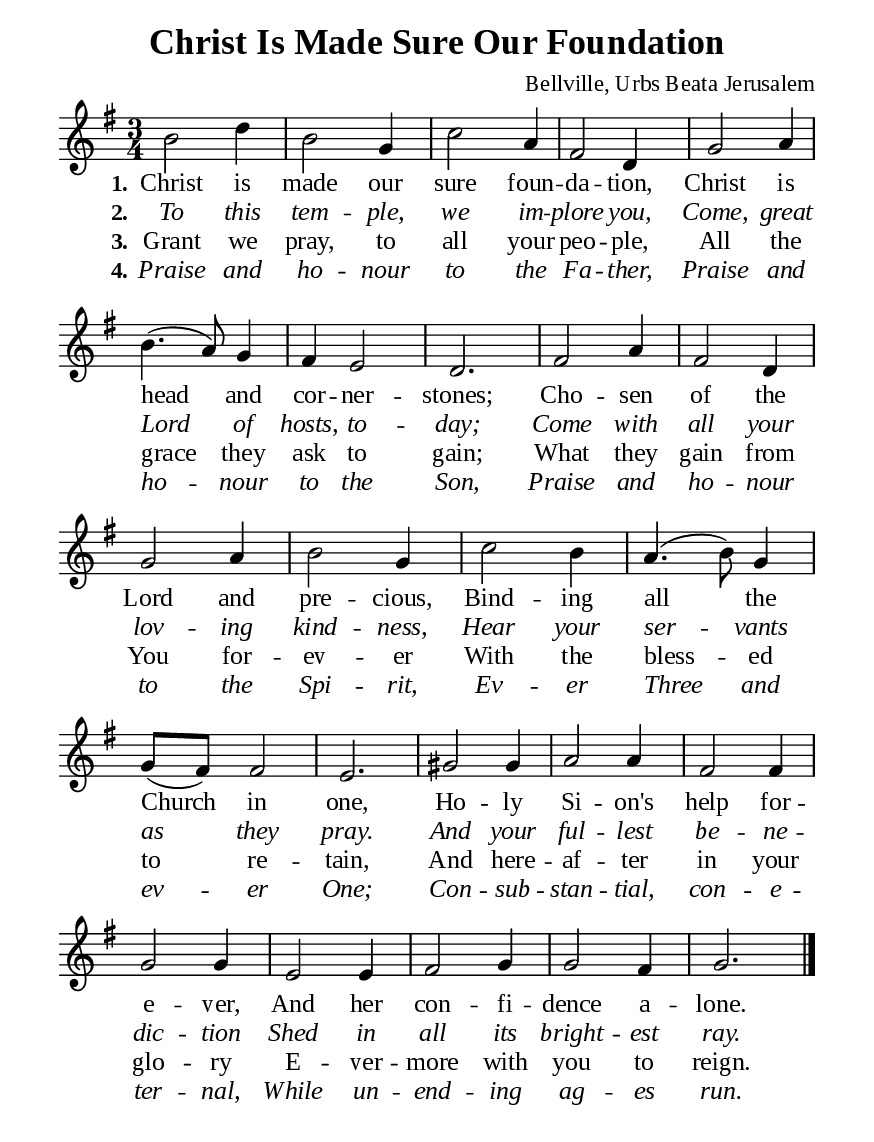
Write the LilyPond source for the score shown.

%%%%%%%%%%%%%%%%%%%%%%%%%%%%%
% CONTENTS OF THIS DOCUMENT
% 1. Common settings
% 2. Verse music
% 3. Verse lyrics
% 4. Layout
%%%%%%%%%%%%%%%%%%%%%%%%%%%%%

%%%%%%%%%%%%%%%%%%%%%%%%%%%%%
% 1. Common settings
%%%%%%%%%%%%%%%%%%%%%%%%%%%%%
\version "2.18.2"

\header {
  title = "Christ Is Made Sure Our Foundation"
  composer = "Bellville, Urbs Beata Jerusalem"
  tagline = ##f
}

global= {
  \key g \major
  \time 3/4
  \override Score.BarNumber.break-visibility = ##(#f #f #f)
  \override Lyrics.LyricSpace.minimum-distance = #3.0
}

\paper {
  #(set-paper-size "a5")
  top-margin = 3.2\mm
  bottom-marign = 10\mm
  left-margin = 10\mm
  right-margin = 10\mm
  indent = #0
  #(define fonts
	 (make-pango-font-tree "Liberation Serif"
	 		       "Liberation Serif"
			       "Liberation Serif"
			       (/ 20 20)))
  system-system-spacing = #'((basic-distance . 3) (padding . 3))
}

printItalic = \with {
  \override LyricText.font-shape = #'italic
}

%%%%%%%%%%%%%%%%%%%%%%%%%%%%%
% 2. Verse music
%%%%%%%%%%%%%%%%%%%%%%%%%%%%%
musicVerseSoprano = \relative c'' {
  %{	01	%} b2 d4 |
  %{	02	%} b2 g4 |
  %{	03	%} c2 a4 |
  %{	04	%} fis2 d4 |
  %{	05	%} g2 a4 |
  %{	06	%} b4. (a8) g4 |
  %{	07	%} fis e2 |
  %{	08	%} d2. |
  %{	09	%} fis2 a4 |
  %{	10	%} fis2 d4 |
  %{	11	%} g2 a4 |
  %{	12	%} b2 g4 |
  %{	13	%} c2 b4 |
  %{	14	%} a4. (b8) g4 |
  %{	15	%} g8 (fis) fis2 |
  %{	16	%} e2. |
  %{	17	%} gis2 gis4 |
  %{	18	%} a2 a4 |
  %{	19	%} fis2 fis4 |
  %{	20	%} g2 g4 |
  %{	21	%} e2 e4 |
  %{	22	%} fis2 g4 |
  %{	23	%} g2 fis4 |
  %{	24	%} g2. \bar "|."
}

%%%%%%%%%%%%%%%%%%%%%%%%%%%%%
% 3. Verse lyrics
%%%%%%%%%%%%%%%%%%%%%%%%%%%%%
verseOne = \lyricmode {
  \set stanza = #"1."
  Christ is made our sure foun -- da -- tion,
  Christ is head and cor -- ner -- stones;
  Cho -- sen of the Lord and pre -- cious,
  Bind -- ing all the Church in one,
  Ho -- ly Si -- on's help for -- e -- ver,
  And her con -- fi -- dence a -- lone.
}

verseTwo = \lyricmode {
  \set stanza = #"2."
  To this tem -- ple, we im -- plore you,
  Come, great Lord of hosts, to -- day;
  Come with all your lov -- ing kind -- ness,
  Hear your ser -- vants as they pray.
  And your ful -- lest be -- ne -- dic -- tion
  Shed in all its bright -- est ray.
}

verseThree = \lyricmode {
  \set stanza = #"3."
  Grant we pray, to all your peo -- ple,
  All the grace they  ask to gain;
  What they gain from You for -- ev -- er
  With the bless -- ed to re -- tain,
  And here -- af -- ter in your glo -- ry
  E -- ver -- more with you to reign.
}

verseFour = \lyricmode {
  \set stanza = #"4."
  Praise and ho -- nour to the Fa -- ther,
  Praise and ho -- nour to the Son,
  Praise and ho -- nour to the Spi -- rit,
  Ev -- er Three and ev -- er One;
  Con -- sub -- stan -- tial, con -- e -- ter -- nal,
  While un -- end -- ing ag -- es run.
}

%%%%%%%%%%%%%%%%%%%%%%%%%%%%%
% 4. Layout
%%%%%%%%%%%%%%%%%%%%%%%%%%%%%
\score {
    \new ChoirStaff <<
      \new Staff <<
        \clef "treble"
        \new Voice = "sopranos" { \global   \musicVerseSoprano }
      >>
      \new Lyrics \lyricsto sopranos \verseOne
      \new Lyrics \printItalic \lyricsto sopranos \verseTwo
      \new Lyrics \lyricsto sopranos \verseThree
      \new Lyrics \printItalic \lyricsto sopranos \verseFour
    >>
}
